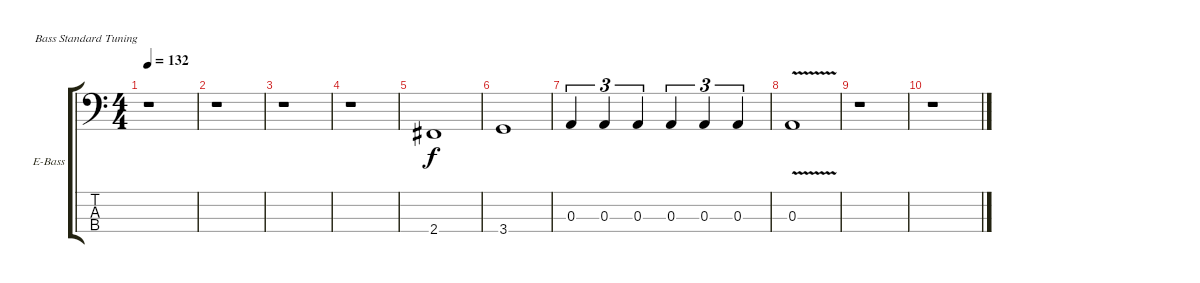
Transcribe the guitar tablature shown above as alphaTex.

\bracketExtendMode groupsimilarinstruments
\firstSystemTrackNameOrientation horizontal
\otherSystemsTrackNameOrientation horizontal
\track ("bass" "E-Bass") {instrument slapbass1}
\staff {score tabs}
\tuning (G2 D2 A1 E1)
\ts (4 4)
\tempo 132
\clef f4
\ks c
r.1{dy f} |
r.1 |
r.1 |
r.1 |
2.4.1 |
3.4.1 |
0.3.4{tu (3 2)} 0.3.4{tu (3 2)} 0.3.4{tu (3 2)} 0.3.4{tu (3 2)} 0.3.4{tu (3 2)} 0.3.4{tu (3 2)} |
0.3{v}.1 |
r.1 |
r.1
